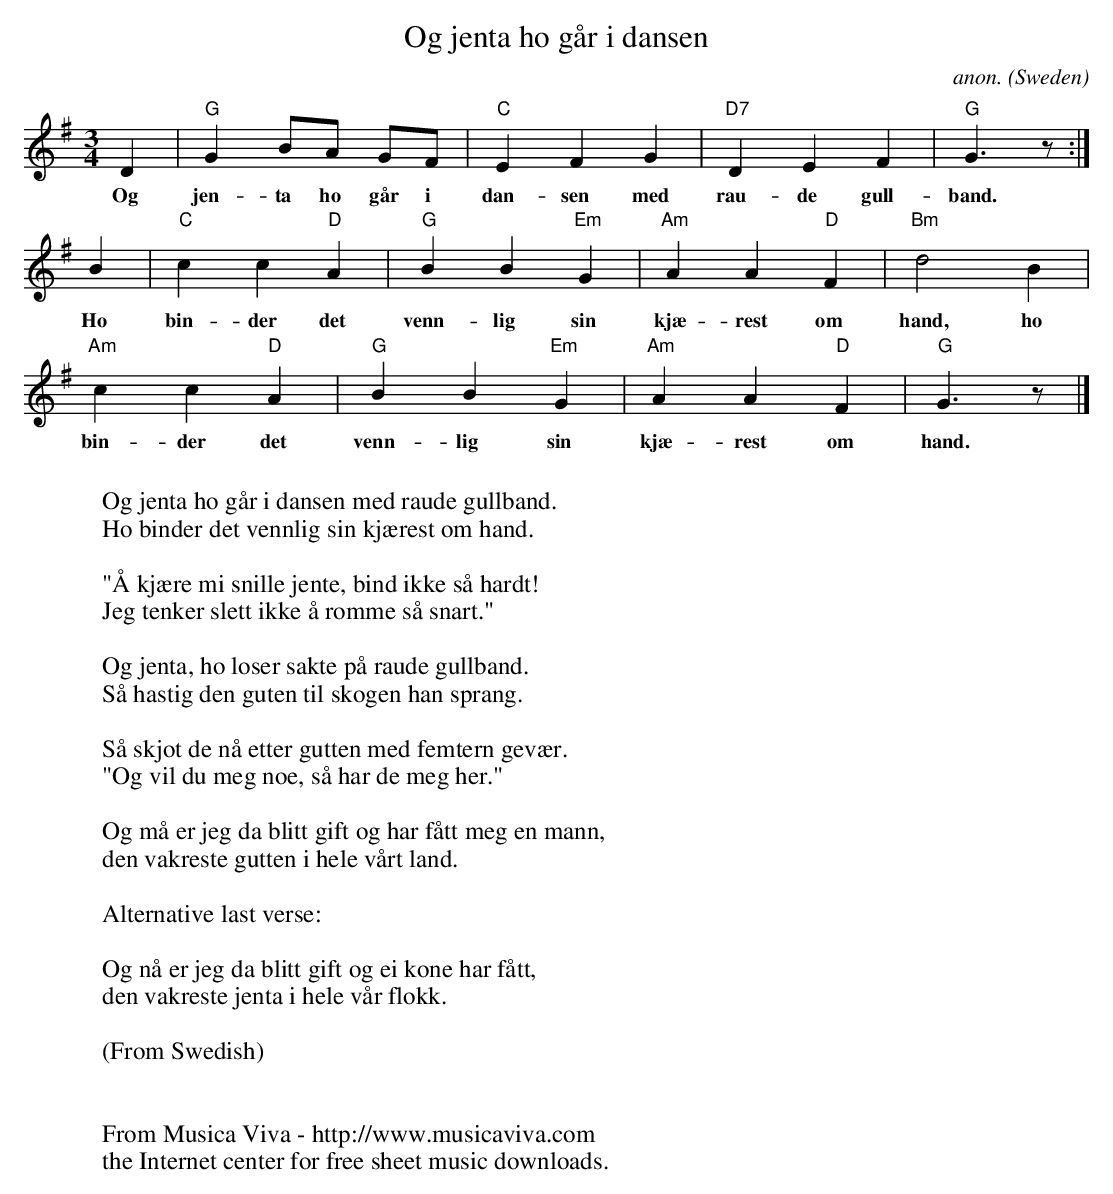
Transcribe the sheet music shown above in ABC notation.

X:1
T:Og jenta ho g\aar i dansen
C:anon.
O:Sweden
M:3/4
L:1/4
K:G
D|"G"GB/A/ G/F/|"C"EFG|"D7"DEF|"G"G3/2 z/:|
w:Og jen-ta ho g\aar i dan-sen med rau-de gull-band._
B|"C"cc"D"A|"G"BB"Em"G|"Am"AA"D"F|"Bm"d2B|
w:Ho bin-der det venn-lig sin kj\ae-rest om hand, ho
"Am"cc"D"A|"G"BB"Em"G|"Am"AA"D"F|"G"G3/2 z/|]
w:bin-der det venn-lig sin kj\ae-rest om hand._
W:
W:Og jenta ho g\aar i dansen med raude gullband.
W:Ho binder det vennlig sin kj\aerest om hand.
W:
W:"\AA kj\aere mi snille jente, bind ikke s\aa hardt!
W:Jeg tenker slett ikke \aa r\omme s\aa snart."
W:
W:Og jenta, ho l\oser sakte p\aa raude gullband.
W:S\aa hastig den guten til skogen han sprang.
W:
W:S\aa skj\ot de n\aa etter gutten med femtern gev\aer.
W:"Og vil du meg noe, s\aa har de meg her."
W:
W:Og m\aa er jeg da blitt gift og har f\aatt meg en mann,
W:den vakreste gutten i hele v\aart land.
W:
W:   Alternative last verse:
W:
W:Og n\aa er jeg da blitt gift og ei kone har f\aatt,
W:den vakreste jenta i hele v\aar flokk.
W:
W:         (From Swedish)
W:
W:
W:  From Musica Viva - http://www.musicaviva.com
W:  the Internet center for free sheet music downloads.
